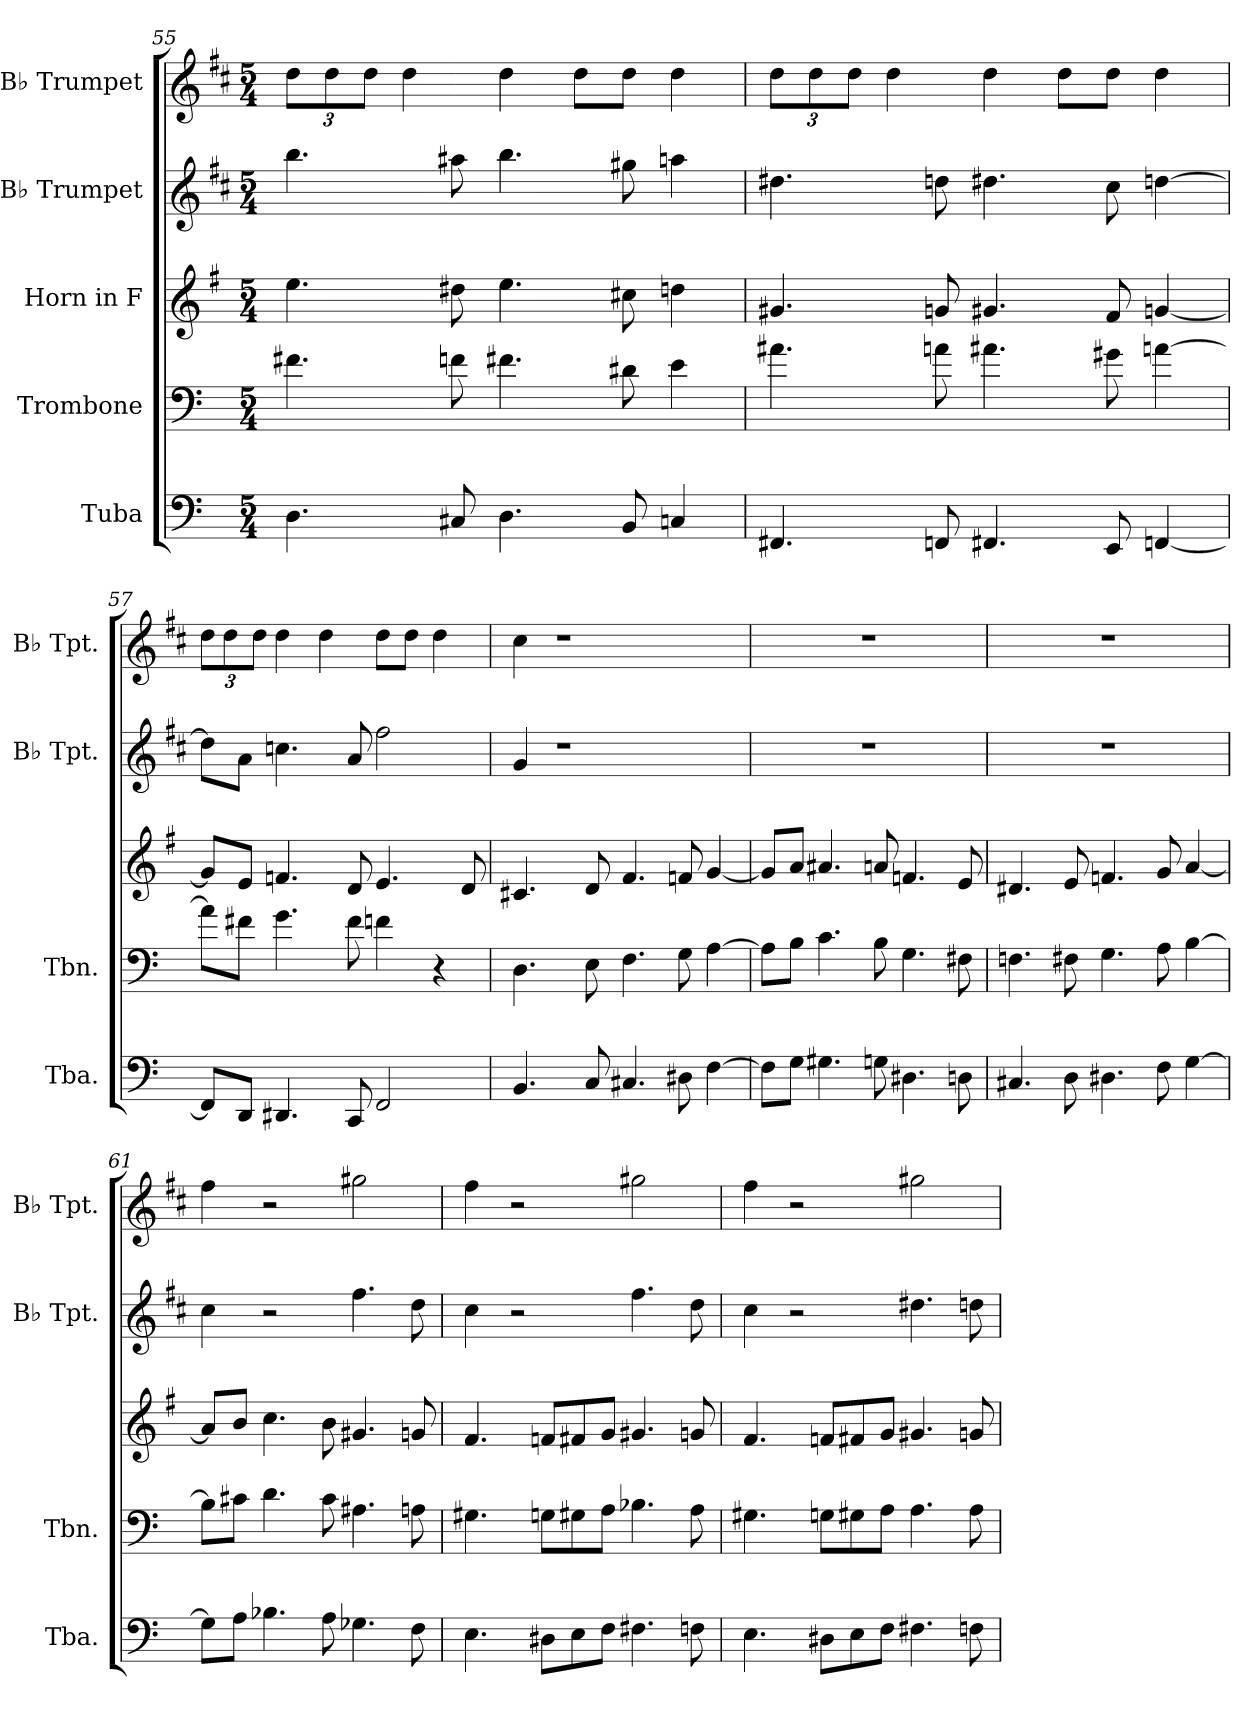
**kern	**kern	**kern	**kern	**kern
*part5	*part4	*part3	*part2	*part1
*staff5	*staff4	*staff3	*staff2	*staff1
*I"Tuba	*I"Trombone	*I"Horn in F	*I"B♭ Trumpet	*I"B♭ Trumpet
*I'Tba.	*I'Tbn.	*	*I'B♭ Tpt.	*I'B♭ Tpt.
*clefF4	*clefF4	*clefG2	*clefG2	*clefG2
*	*	*ITrd4c7	*ITrd1c2	*ITrd1c2
*k[]	*k[]	*k[]	*k[]	*k[]
*M5/4	*M5/4	*M5/4	*M5/4	*M5/4
*	*	*	*	*Xbrackettup
=55	=55	=55	=55	=55
4.D\	4.f#X\	4.a\	4.aa\	12cc\L
.	.	.	.	12cc\
.	.	.	.	12cc\J
.	.	.	.	4cc\
8C#X/	8fn\	8g#X\	8gg#X\	.
4.D\	4.f#X\	4.a\	4.aa\	4cc\
.	.	.	.	8cc\L
8BB/	8d#X\	8f#X\	8ff#X\	8cc\J
4Cn/	4e\	4gn\	4ggn\	4cc\
=56	=56	=56	=56	=56
4.FF#X/	4.a#X\	4.c#X/	4.cc#X\	12cc\L
.	.	.	.	12cc\
.	.	.	.	12cc\J
.	.	.	.	4cc\
8FFn/	8an\	8cn/	8ccn\	.
4.FF#X/	4.a#X\	4.c#X/	4.cc#X\	4cc\
.	.	.	.	8cc\L
8EE/	8g#X\	8B/	8b\	8cc\J
[4FFn/	[4an\	[4cn/	[4ccn\	4cc\
!!LO:PB:g=z
=57	=57	=57	=57	=57
8FF/L]	8a\L]	8c/L]	8cc\L]	12cc\L
.	.	.	.	12cc\
8DD/J	8f#X\J	8A/J	8g\J	.
.	.	.	.	12cc\J
4.DD#X/	4.g\	4.B-X/	4.b-X\	4cc\
.	.	.	.	4cc\
8CC/	8f#\	8G/	8g/	.
2FF/	4fn\	4.A/	2ee\	8cc\L
.	.	.	.	8cc\J
.	4r	.	.	4cc\
.	.	8G/	.	.
=58	=58	=58	=58	=58
4.BB/	4.D\	4.F#X/	4f/	4b\
.	.	.	1r	1r
8C/	8E\	8G/	.	.
4.C#X/	4.F\	4.B/	.	.
8D#X\	8G\	8B-X/	.	.
[4F\	[4A\	[4c/	.	.
=59	=59	=59	=59	=59
8F\L]	8A\L]	8c/L]	4%5r	4%5r
8G\J	8B\J	8d/J	.	.
4.G#X\	4.c\	4.d#X/	.	.
8Gn\	8B\	8dn/	.	.
4.D#X\	4.G\	4.B-X/	.	.
8Dn\	8F#X\	8A/	.	.
=60	=60	=60	=60	=60
4.C#X/	4.Fn\	4.G#X/	4%5r	4%5r
8D\	8F#X\	8A/	.	.
4.D#X\	4.G\	4.B-X/	.	.
8F\	8A\	8c/	.	.
[4G\	[4B\	[4d/	.	.
!!LO:LB:g=z
=61	=61	=61	=61	=61
8G\L]	8B\L]	8d/L]	4b\	4ee\
8A\J	8c#X\J	8e/J	.	.
4.B-X\	4.d\	4.f\	2r	2r
8A\	8c#\	8e\	.	.
4.G-X\	4.A#X\	4.c#X/	4.ee\	2ff#X\
8F\	8An\	8cn/	8cc\	.
=62	=62	=62	=62	=62
4.E\	4.G#X\	4.B/	4b\	4ee\
.	.	.	2r	2r
8D#X\L	8Gn\L	8B-X/L	.	.
8E\	8G#X\	8Bn/	.	.
8F\J	8A\J	8c/J	.	.
4.F#X\	4.B-X\	4.c#X/	4.ee\	2ff#X\
8Fn\	8A\	8cn/	8cc\	.
=63	=63	=63	=63	=63
4.E\	4.G#X\	4.B/	4b\	4ee\
.	.	.	2r	2r
8D#X\L	8Gn\L	8B-X/L	.	.
8E\	8G#X\	8Bn/	.	.
8F\J	8A\J	8c/J	.	.
4.F#X\	4.A\	4.c#X/	4.cc#X\	2ff#X\
8Fn\	8A\	8cn/	8ccn\	.
=	=	=	=	=
*-	*-	*-	*-	*-
